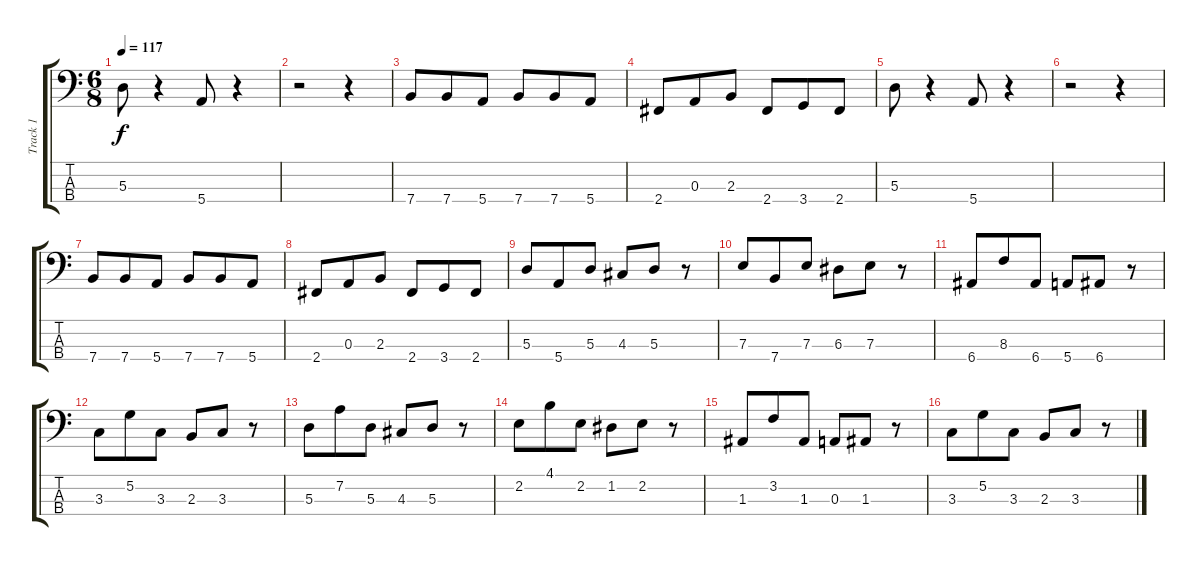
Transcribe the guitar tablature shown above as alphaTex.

\track ("Track 1" "Track 1") {instrument electricbasspick}
\staff {score tabs}
\tuning (G2 D2 A1 E1) {hide}
\ts (6 8)
\tempo 117
\clef f4
\ks c
5.3.8{dy f} r.4 5.4.8 r.4 |
r.2 r.4 |
7.4.8 7.4.8 5.4.8 7.4.8 7.4.8 5.4.8 |
2.4.8 0.3.8 2.3.8 2.4.8 3.4.8 2.4.8 |
5.3.8 r.4 5.4.8 r.4 |
r.2 r.4 |
7.4.8 7.4.8 5.4.8 7.4.8 7.4.8 5.4.8 |
2.4.8 0.3.8 2.3.8 2.4.8 3.4.8 2.4.8 |
5.3.8 5.4.8 5.3.8 4.3.8 5.3.8 r.8 |
7.3.8 7.4.8 7.3.8 6.3.8 7.3.8 r.8 |
6.4.8 8.3.8 6.4.8 5.4.8 6.4.8 r.8 |
3.3.8 5.2.8 3.3.8 2.3.8 3.3.8 r.8 |
5.3.8 7.2.8 5.3.8 4.3.8 5.3.8 r.8 |
2.2.8 4.1.8 2.2.8 1.2.8 2.2.8 r.8 |
1.3.8 3.2.8 1.3.8 0.3.8 1.3.8 r.8 |
3.3.8 5.2.8 3.3.8 2.3.8 3.3.8 r.8
